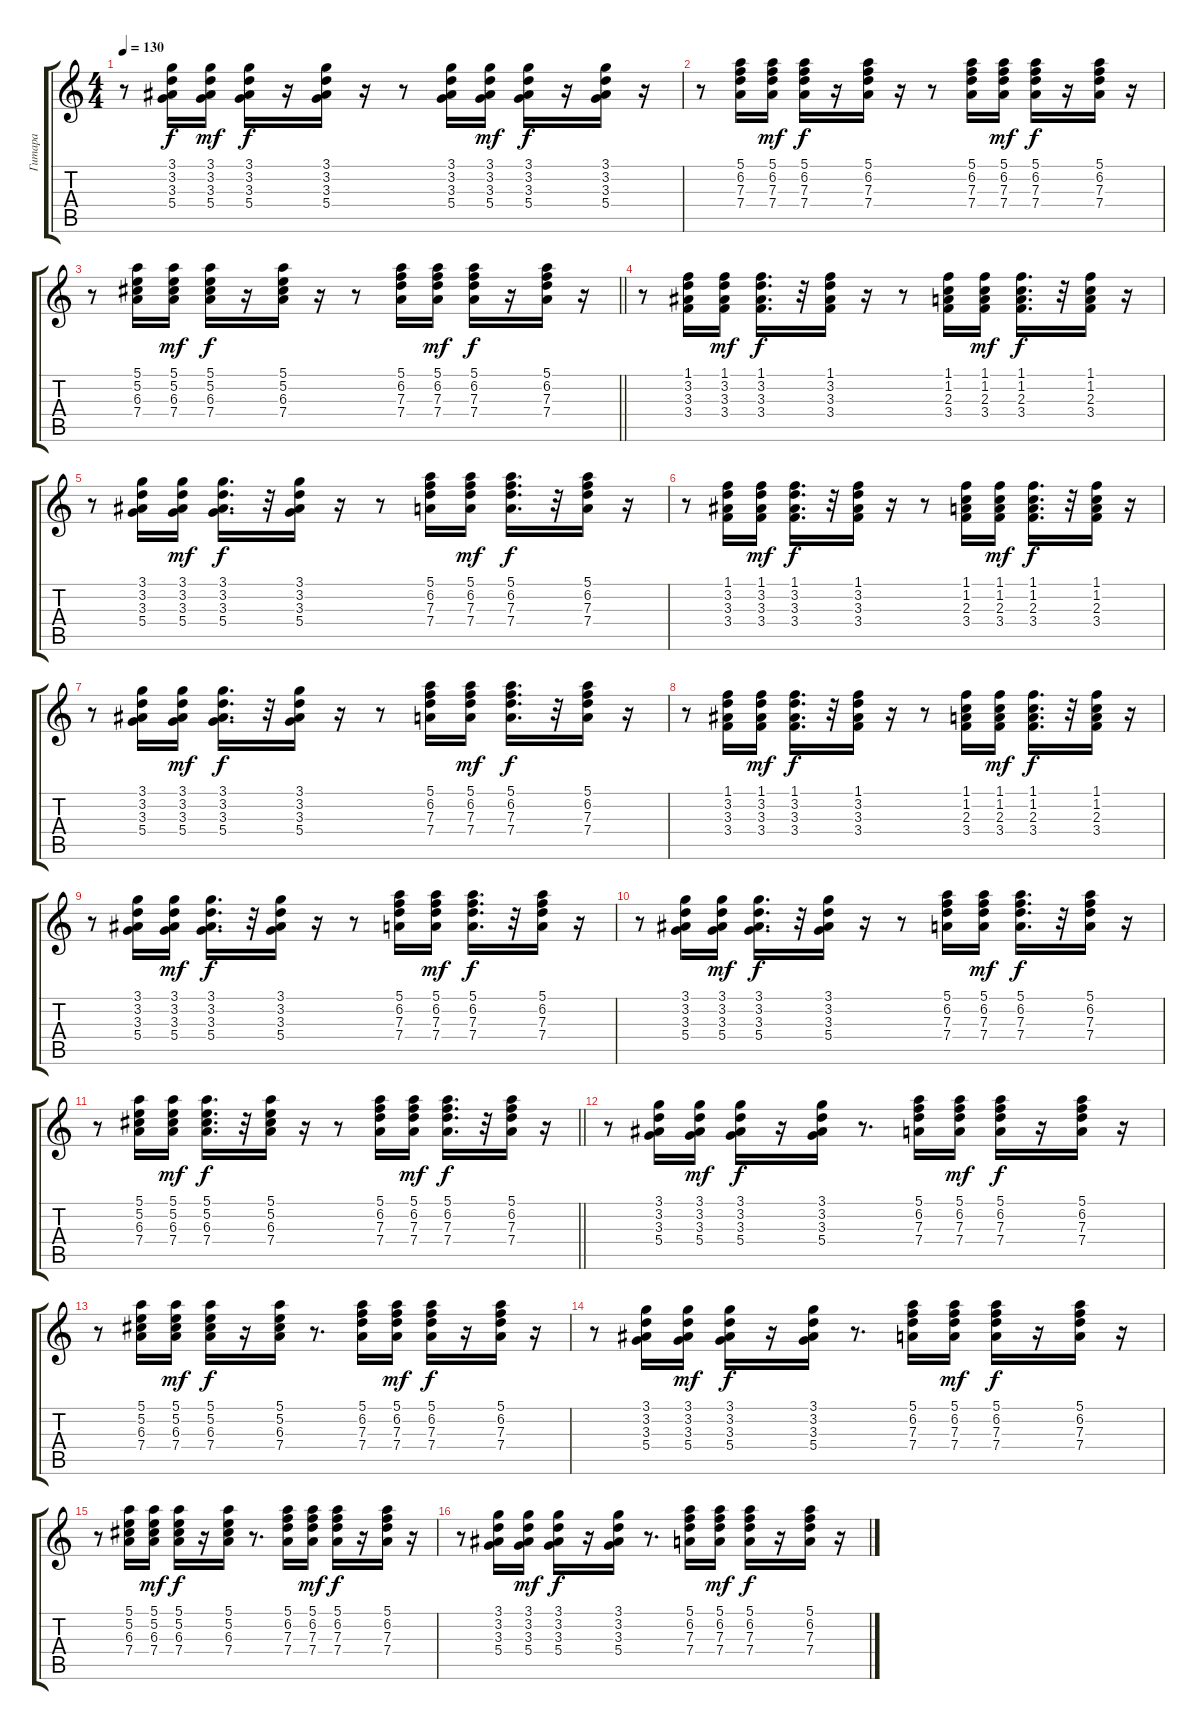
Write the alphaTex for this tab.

\track ("Гитара" "Гитара") {instrument electricguitarclean}
\staff {score tabs}
\tuning (E4 B3 G3 D3 A2 E2) {hide}
\ts (4 4)
\tempo 130
\clef g2
\ks c
r.8{dy f} (3.1 3.2 3.3 5.4).16 (3.1 3.2 3.3 5.4).16{dy mf} (3.1 3.2 3.3 5.4).16{dy f} r.16 (3.1 3.2 3.3 5.4).16 r.16 r.8 (3.1 3.2 3.3 5.4).16 (3.1 3.2 3.3 5.4).16{dy mf} (3.1 3.2 3.3 5.4).16{dy f} r.16 (3.1 3.2 3.3 5.4).16 r.16 |
r.8 (5.1 6.2 7.3 7.4).16 (5.1 6.2 7.3 7.4).16{dy mf} (5.1 6.2 7.3 7.4).16{dy f} r.16 (5.1 6.2 7.3 7.4).16 r.16 r.8 (5.1 6.2 7.3 7.4).16 (5.1 6.2 7.3 7.4).16{dy mf} (5.1 6.2 7.3 7.4).16{dy f} r.16 (5.1 6.2 7.3 7.4).16 r.16 |
\barLineRight lightlight
r.8 (5.1 5.2 6.3 7.4).16 (5.1 5.2 6.3 7.4).16{dy mf} (5.1 5.2 6.3 7.4).16{dy f} r.16 (5.1 5.2 6.3 7.4).16 r.16 r.8 (5.1 6.2 7.3 7.4).16 (5.1 6.2 7.3 7.4).16{dy mf} (5.1 6.2 7.3 7.4).16{dy f} r.16 (5.1 6.2 7.3 7.4).16 r.16 |
r.8 (1.1 3.2 3.3 3.4).16 (1.1 3.2 3.3 3.4).16{dy mf} (1.1 3.2 3.3 3.4).16{d dy f} r.32 (1.1 3.2 3.3 3.4).16 r.16 r.8 (1.1 1.2 2.3 3.4).16 (1.1 1.2 2.3 3.4).16{dy mf} (1.1 1.2 2.3 3.4).16{d dy f} r.32 (1.1 1.2 2.3 3.4).16 r.16 |
r.8 (3.1 3.2 3.3 5.4).16 (3.1 3.2 3.3 5.4).16{dy mf} (3.1 3.2 3.3 5.4).16{d dy f} r.32 (3.1 3.2 3.3 5.4).16 r.16 r.8 (5.1 6.2 7.3 7.4).16 (5.1 6.2 7.3 7.4).16{dy mf} (5.1 6.2 7.3 7.4).16{d dy f} r.32 (5.1 6.2 7.3 7.4).16 r.16 |
r.8 (1.1 3.2 3.3 3.4).16 (1.1 3.2 3.3 3.4).16{dy mf} (1.1 3.2 3.3 3.4).16{d dy f} r.32 (1.1 3.2 3.3 3.4).16 r.16 r.8 (1.1 1.2 2.3 3.4).16 (1.1 1.2 2.3 3.4).16{dy mf} (1.1 1.2 2.3 3.4).16{d dy f} r.32 (1.1 1.2 2.3 3.4).16 r.16 |
r.8 (3.1 3.2 3.3 5.4).16 (3.1 3.2 3.3 5.4).16{dy mf} (3.1 3.2 3.3 5.4).16{d dy f} r.32 (3.1 3.2 3.3 5.4).16 r.16 r.8 (5.1 6.2 7.3 7.4).16 (5.1 6.2 7.3 7.4).16{dy mf} (5.1 6.2 7.3 7.4).16{d dy f} r.32 (5.1 6.2 7.3 7.4).16 r.16 |
r.8 (1.1 3.2 3.3 3.4).16 (1.1 3.2 3.3 3.4).16{dy mf} (1.1 3.2 3.3 3.4).16{d dy f} r.32 (1.1 3.2 3.3 3.4).16 r.16 r.8 (1.1 1.2 2.3 3.4).16 (1.1 1.2 2.3 3.4).16{dy mf} (1.1 1.2 2.3 3.4).16{d dy f} r.32 (1.1 1.2 2.3 3.4).16 r.16 |
r.8 (3.1 3.2 3.3 5.4).16 (3.1 3.2 3.3 5.4).16{dy mf} (3.1 3.2 3.3 5.4).16{d dy f} r.32 (3.1 3.2 3.3 5.4).16 r.16 r.8 (5.1 6.2 7.3 7.4).16 (5.1 6.2 7.3 7.4).16{dy mf} (5.1 6.2 7.3 7.4).16{d dy f} r.32 (5.1 6.2 7.3 7.4).16 r.16 |
r.8 (3.1 3.2 3.3 5.4).16 (3.1 3.2 3.3 5.4).16{dy mf} (3.1 3.2 3.3 5.4).16{d dy f} r.32 (3.1 3.2 3.3 5.4).16 r.16 r.8 (5.1 6.2 7.3 7.4).16 (5.1 6.2 7.3 7.4).16{dy mf} (5.1 6.2 7.3 7.4).16{d dy f} r.32 (5.1 6.2 7.3 7.4).16 r.16 |
\barLineRight lightlight
r.8 (5.1 5.2 6.3 7.4).16 (5.1 5.2 6.3 7.4).16{dy mf} (5.1 5.2 6.3 7.4).16{d dy f} r.32 (5.1 5.2 6.3 7.4).16 r.16 r.8 (5.1 6.2 7.3 7.4).16 (5.1 6.2 7.3 7.4).16{dy mf} (5.1 6.2 7.3 7.4).16{d dy f} r.32 (5.1 6.2 7.3 7.4).16 r.16 |
r.8 (3.1 3.2 3.3 5.4).16 (3.1 3.2 3.3 5.4).16{dy mf} (3.1 3.2 3.3 5.4).16{dy f} r.16 (3.1 3.2 3.3 5.4).16 r.8{d} (5.1 6.2 7.3 7.4).16 (5.1 6.2 7.3 7.4).16{dy mf} (5.1 6.2 7.3 7.4).16{dy f} r.16 (5.1 6.2 7.3 7.4).16 r.16 |
r.8 (5.1 5.2 6.3 7.4).16 (5.1 5.2 6.3 7.4).16{dy mf} (5.1 5.2 6.3 7.4).16{dy f} r.16 (5.1 5.2 6.3 7.4).16 r.8{d} (5.1 6.2 7.3 7.4).16 (5.1 6.2 7.3 7.4).16{dy mf} (5.1 6.2 7.3 7.4).16{dy f} r.16 (5.1 6.2 7.3 7.4).16 r.16 |
r.8 (3.1 3.2 3.3 5.4).16 (3.1 3.2 3.3 5.4).16{dy mf} (3.1 3.2 3.3 5.4).16{dy f} r.16 (3.1 3.2 3.3 5.4).16 r.8{d} (5.1 6.2 7.3 7.4).16 (5.1 6.2 7.3 7.4).16{dy mf} (5.1 6.2 7.3 7.4).16{dy f} r.16 (5.1 6.2 7.3 7.4).16 r.16 |
r.8 (5.1 5.2 6.3 7.4).16 (5.1 5.2 6.3 7.4).16{dy mf} (5.1 5.2 6.3 7.4).16{dy f} r.16 (5.1 5.2 6.3 7.4).16 r.8{d} (5.1 6.2 7.3 7.4).16 (5.1 6.2 7.3 7.4).16{dy mf} (5.1 6.2 7.3 7.4).16{dy f} r.16 (5.1 6.2 7.3 7.4).16 r.16 |
r.8 (3.1 3.2 3.3 5.4).16 (3.1 3.2 3.3 5.4).16{dy mf} (3.1 3.2 3.3 5.4).16{dy f} r.16 (3.1 3.2 3.3 5.4).16 r.8{d} (5.1 6.2 7.3 7.4).16 (5.1 6.2 7.3 7.4).16{dy mf} (5.1 6.2 7.3 7.4).16{dy f} r.16 (5.1 6.2 7.3 7.4).16 r.16
